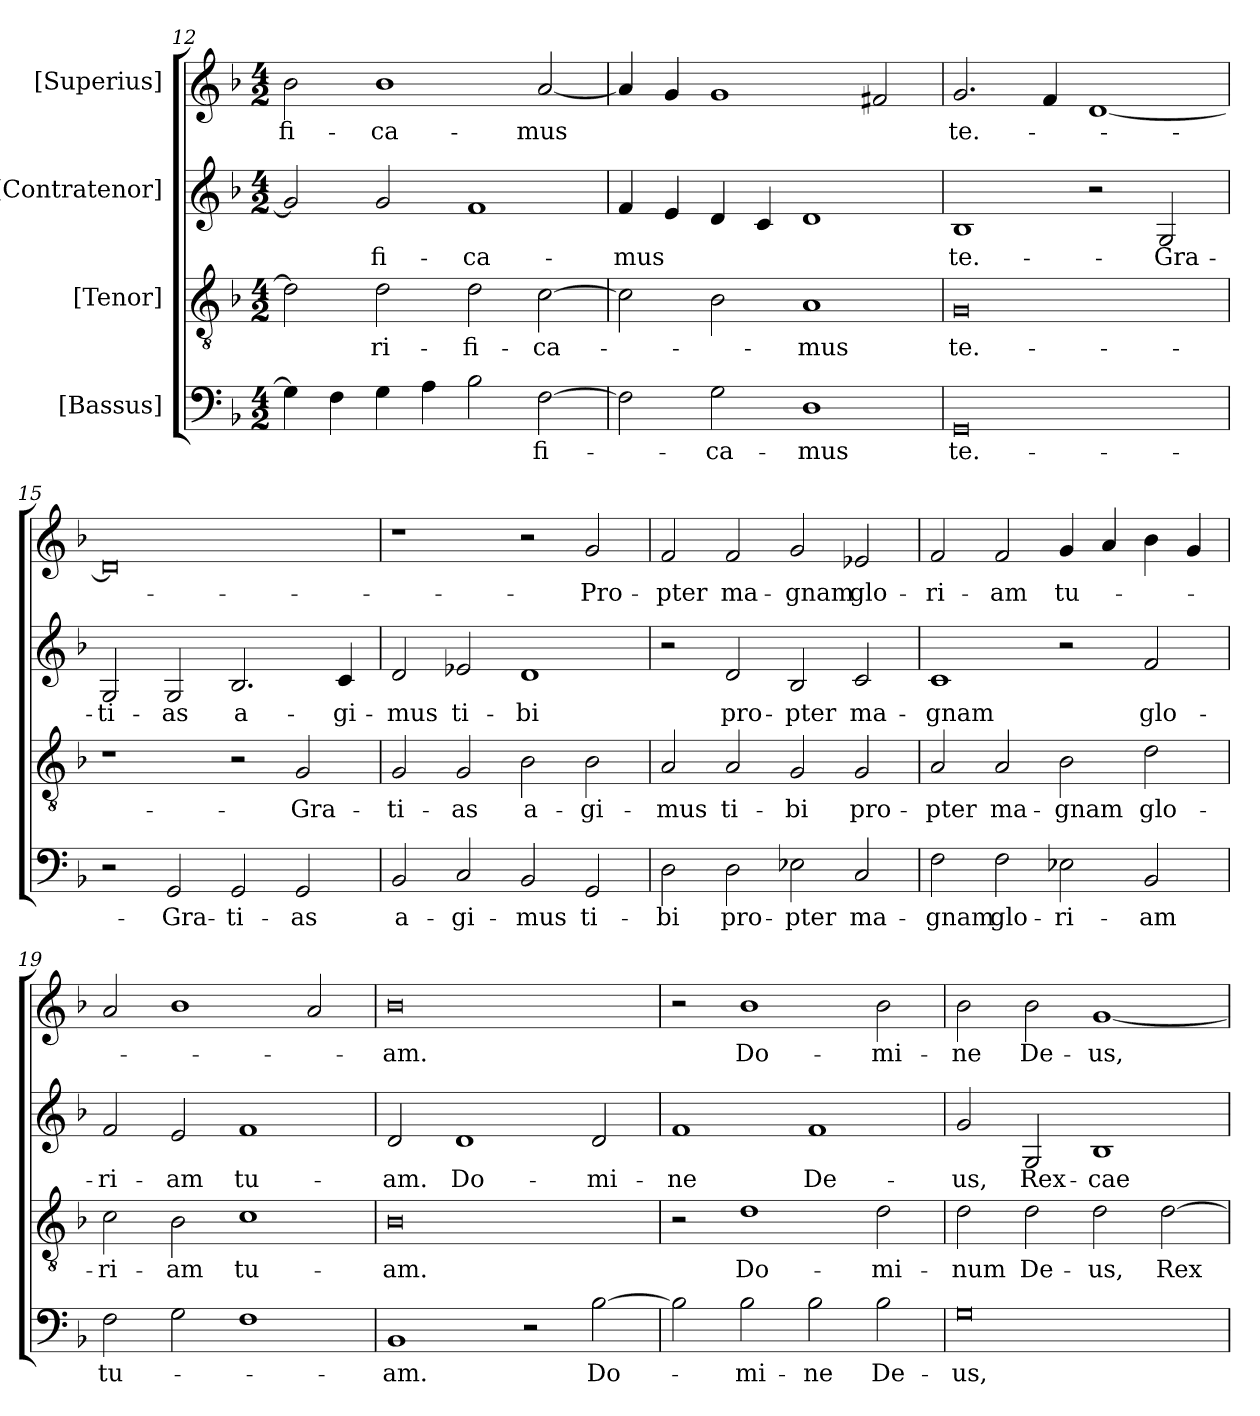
**kern	**text	**kern	**text	**kern	**text	**kern	**text
*part4	*part4	*part3	*part3	*part2	*part2	*part1	*part1
*staff4	*staff4	*staff3	*staff3	*staff2	*staff2	*staff1	*staff1
*I"[Bassus]	*	*I"[Tenor]	*	*I"[Contratenor]	*	*I"[Superius]	*
*clefF4	*	*clefGv2	*	*clefG2	*	*clefG2	*
*k[b-]	*	*k[b-]	*	*k[b-]	*	*k[b-]	*
*M4/2	*	*M4/2	*	*M4/2	*	*M4/2	*
=12	=12	=12	=12	=12	=12	=12	=12
4G\]	.	2d\]	.	2g/]	.	2b-\	-fi-
4F\	.	.	.	.	.	.	.
4G\	.	2d\	-ri-	2g/	-fi-	1b-\	-ca-
4A\	.	.	.	.	.	.	.
2B-\	.	2d\	-fi-	1f/	-ca-	.	.
[2F\	-fi-	[2c\	-ca-	.	.	[2a/	-mus
=13	=13	=13	=13	=13	=13	=13	=13
2F\]	.	2c\]	.	4f/	-mus	4a/]	.
.	.	.	.	4e/	.	4g/	.
2G\	-ca-	2B-\	.	4d/	.	1g/	.
.	.	.	.	4c/	.	.	.
1D\	-mus	1A/	-mus	1d/	.	.	.
.	.	.	.	.	.	2f#X/	.
=14	=14	=14	=14	=14	=14	=14	=14
0GG/	te.-	0G/	te.-	1B-/	te.-	2.g/	te.-
.	.	.	.	.	.	4f/	.
.	.	.	.	2r	.	[1d/	.
.	.	.	.	2G/	Gra-	.	.
=15	=15	=15	=15	=15	=15	=15	=15
2r	.	1r	.	2G/	-ti-	0d/]	.
2GG/	Gra-	.	.	2G/	-as	.	.
2GG/	-ti-	2r	.	2.B-/	a-	.	.
2GG/	-as	2G/	Gra-	.	.	.	.
.	.	.	.	4c/	-gi-	.	.
=16	=16	=16	=16	=16	=16	=16	=16
2BB-/	a-	2G/	-ti-	2d/	-mus	1r	.
2C/	-gi-	2G/	-as	2e-X/	ti-	.	.
2BB-/	-mus	2B-\	a-	1d/	-bi	2r	.
2GG/	ti-	2B-\	-gi-	.	.	2g/	Pro-
=17	=17	=17	=17	=17	=17	=17	=17
2D\	-bi	2A/	-mus	2r	.	2f/	-pter
2D\	pro-	2A/	ti-	2d/	pro-	2f/	ma-
2E-X\	-pter	2G/	-bi	2B-/	-pter	2g/	-gnam
2C/	ma-	2G/	pro-	2c/	ma-	2e-X/	glo-
=18	=18	=18	=18	=18	=18	=18	=18
2F\	-gnam	2A/	-pter	1c/	-gnam	2f/	-ri-
2F\	glo-	2A/	ma-	.	.	2f/	-am
2E-X\	-ri-	2B-\	-gnam	2r	.	4g/	tu-
.	.	.	.	.	.	4a/	.
2BB-/	-am	2d\	glo-	2f/	glo-	4b-\	.
.	.	.	.	.	.	4g/	.
=19	=19	=19	=19	=19	=19	=19	=19
2F\	tu-	2c\	-ri-	2f/	-ri-	2a/	.
2G\	.	2B-\	-am	2e/	-am	1b-\	.
1F\	.	1c\	tu-	1f/	tu-	.	.
.	.	.	.	.	.	2a/	.
=20	=20	=20	=20	=20	=20	=20	=20
1BB-/	-am.	0B-\	-am.	2d/	-am.	0b-\	-am.
.	.	.	.	1d/	Do-	.	.
2r	.	.	.	.	.	.	.
[2B-\	Do-	.	.	2d/	-mi-	.	.
=21	=21	=21	=21	=21	=21	=21	=21
2B-\]	.	2r	.	1f/	-ne	2r	.
2B-\	-mi-	1d\	Do-	.	.	1b-\	Do-
2B-\	-ne	.	.	1f/	De-	.	.
2B-\	De-	2d\	-mi-	.	.	2b-\	-mi-
=22	=22	=22	=22	=22	=22	=22	=22
0G\	-us,	2d\	-num	2g/	-us,	2b-\	-ne
.	.	2d\	De-	2G/	Rex-	2b-\	De-
.	.	2d\	-us,	1B-/	cae-	[1g/	-us,
.	.	[2d\	Rex-	.	.	.	.
=	=	=	=	=	=	=	=
*-	*-	*-	*-	*-	*-	*-	*-
